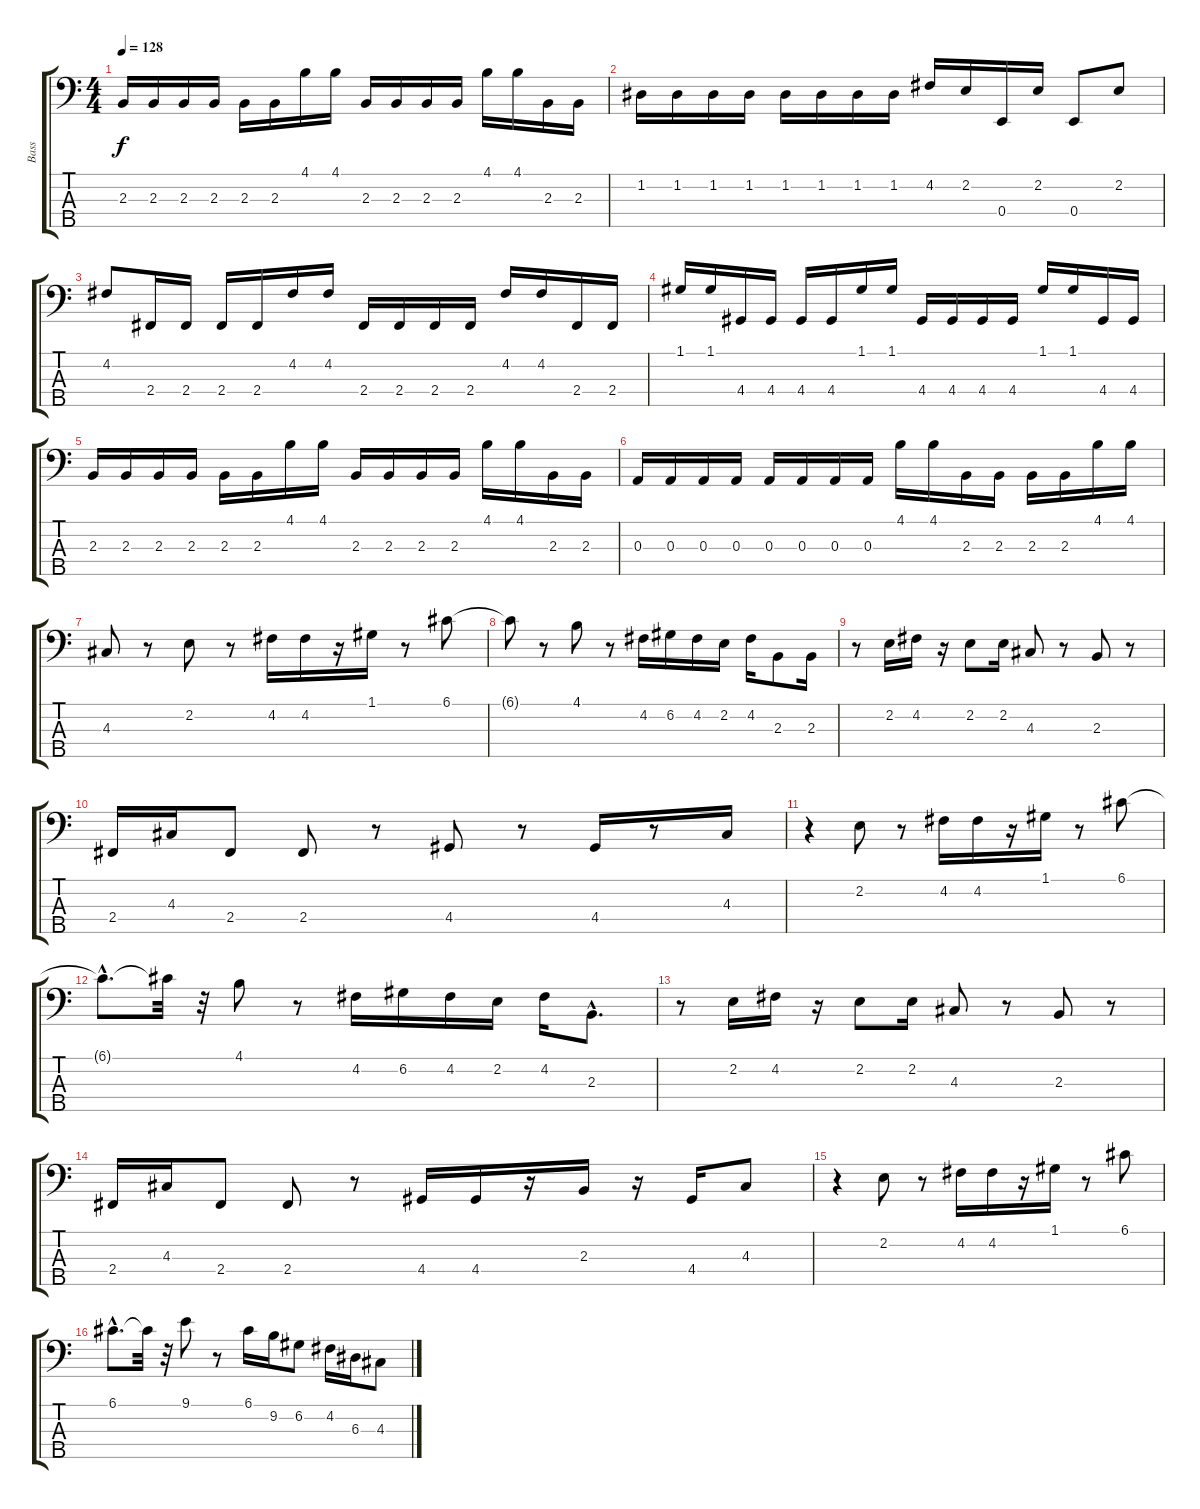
\track ("Bass" "Bass") {instrument electricbassfinger}
\staff {score tabs}
\tuning (G2 D2 A1 E1 B0) {hide}
\ts (4 4)
\tempo 128
\clef f4
\ks c
2.3.16{dy f} 2.3.16 2.3.16 2.3.16 2.3.16 2.3.16 4.1.16 4.1.16 2.3.16 2.3.16 2.3.16 2.3.16 4.1.16 4.1.16 2.3.16 2.3.16 |
1.2.16 1.2.16 1.2.16 1.2.16 1.2.16 1.2.16 1.2.16 1.2.16 4.2.16 2.2.16 0.4.16 2.2.16 0.4.8 2.2.8 |
4.2.8 2.4.16 2.4.16 2.4.16 2.4.16 4.2.16 4.2.16 2.4.16 2.4.16 2.4.16 2.4.16 4.2.16 4.2.16 2.4.16 2.4.16 |
1.1.16 1.1.16 4.4.16 4.4.16 4.4.16 4.4.16 1.1.16 1.1.16 4.4.16 4.4.16 4.4.16 4.4.16 1.1.16 1.1.16 4.4.16 4.4.16 |
2.3.16 2.3.16 2.3.16 2.3.16 2.3.16 2.3.16 4.1.16 4.1.16 2.3.16 2.3.16 2.3.16 2.3.16 4.1.16 4.1.16 2.3.16 2.3.16 |
0.3.16 0.3.16 0.3.16 0.3.16 0.3.16 0.3.16 0.3.16 0.3.16 4.1.16 4.1.16 2.3.16 2.3.16 2.3.16 2.3.16 4.1.16 4.1.16 |
4.3.8 r.8 2.2.8 r.8 4.2.16 4.2.16 r.16 1.1.16 r.8 6.1.8 |
6.1{t}.8 r.8 4.1.8 r.8 4.2.16 6.2.16 4.2.16 2.2.16 4.2.16 2.3.8 2.3.16 |
r.8 2.2.16 4.2.16 r.16 2.2.8 2.2.16 4.3.8 r.8 2.3.8 r.8 |
2.4.16 4.3.16 2.4.8 2.4.8 r.8 4.4.8 r.8 4.4.16 r.8 4.3.16 |
r.4 2.2.8 r.8 4.2.16 4.2.16 r.16 1.1.16 r.8 6.1.8 |
6.1{hac t}.8{d} 6.1{t}.32 r.32 4.1.8 r.8 4.2.16 6.2.16 4.2.16 2.2.16 4.2.16 2.3{hac}.8{d} |
r.8 2.2.16 4.2.16 r.16 2.2.8 2.2.16 4.3.8 r.8 2.3.8 r.8 |
2.4.16 4.3.16 2.4.8 2.4.8 r.8 4.4.16 4.4.16 r.16 2.3.16 r.16 4.4.16 4.3.8 |
r.4 2.2.8 r.8 4.2.16 4.2.16 r.16 1.1.16 r.8 6.1.8 |
6.1{hac}.8{d} 6.1{t}.32 r.32 9.1.8 r.8 6.1.16 9.2.16 6.2.8 4.2.16 6.3.16 4.3.8
